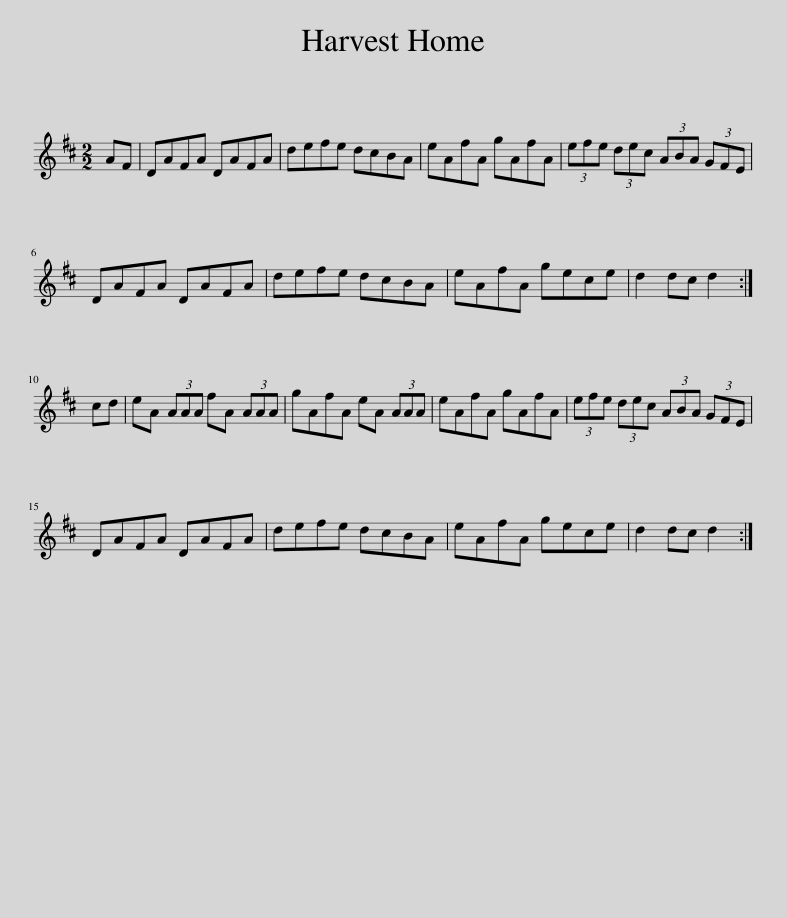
X:1
L:1/8
M:2/2
I:linebreak $
K:D
V:1 treble
V:1
 AF | DAFA DAFA | defe dcBA | eAfA gAfA | (3efe (3dec (3ABA (3GFE |$ %5
 DAFA DAFA | defe dcBA | eAfA gece | d2 dc d2 :|$ cd | %10
 eA (3AAA fA (3AAA | gAfA eA (3AAA | eAfA gAfA | (3efe (3dec (3ABA (3GFE |$ DAFA DAFA | %15
 defe dcBA | eAfA gece | d2 dc d2 :| %18
